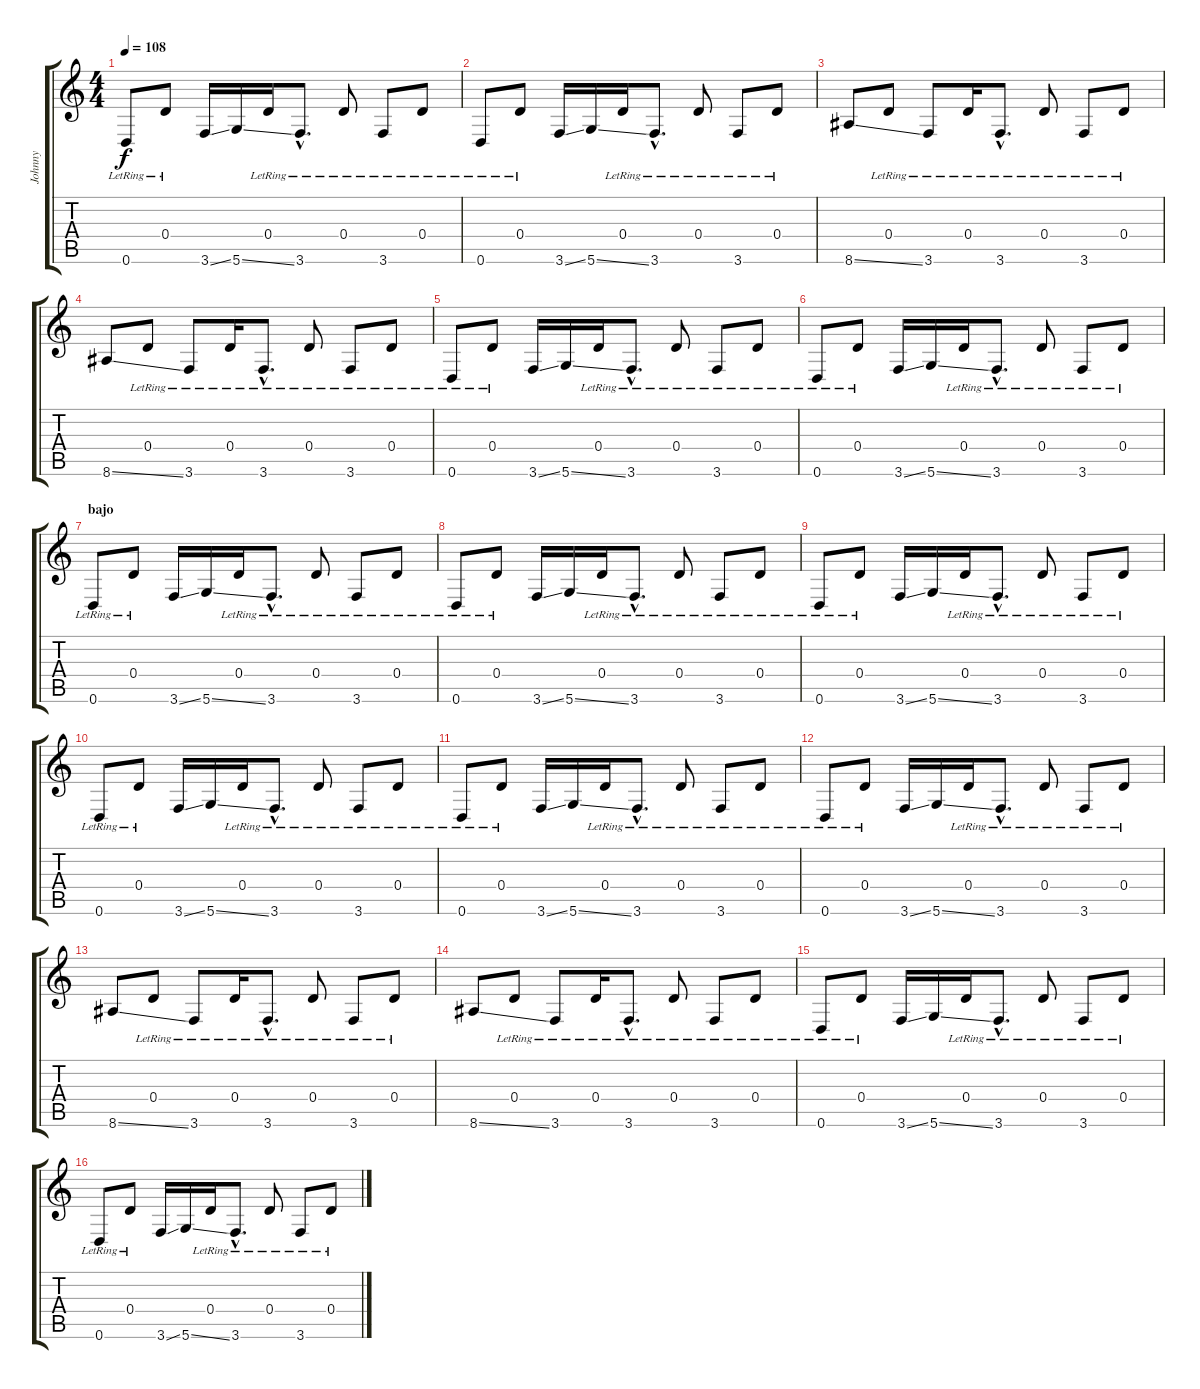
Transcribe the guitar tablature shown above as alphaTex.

\track ("Johnny" "Johnny") {instrument electricguitarclean}
\staff {score tabs}
\tuning (E4 B3 G3 D3 A2 D2) {hide}
\ts (4 4)
\tempo 108
\clef g2
\ks c
0.6{lr}.8{dy f} 0.4{lr}.8 3.6{ss}.16 5.6{ss}.16 0.4{lr}.16 3.6{hac lr}.8{d} 0.4{lr}.8 3.6{lr}.8 0.4{lr}.8 |
0.6{lr}.8 0.4{lr}.8 3.6{ss}.16 5.6{ss}.16 0.4{lr}.16 3.6{hac lr}.8{d} 0.4{lr}.8 3.6{lr}.8 0.4{lr}.8 |
8.6{ss}.8 0.4{lr}.8 3.6{lr}.8 0.4{lr}.16 3.6{hac lr}.8{d} 0.4{lr}.8 3.6{lr}.8 0.4{lr}.8 |
8.6{ss}.8 0.4{lr}.8 3.6{lr}.8 0.4{lr}.16 3.6{hac lr}.8{d} 0.4{lr}.8 3.6{lr}.8 0.4{lr}.8 |
0.6{lr}.8 0.4{lr}.8 3.6{ss}.16 5.6{ss}.16 0.4{lr}.16 3.6{hac lr}.8{d} 0.4{lr}.8 3.6{lr}.8 0.4{lr}.8 |
0.6{lr}.8 0.4{lr}.8 3.6{ss}.16 5.6{ss}.16 0.4{lr}.16 3.6{hac lr}.8{d} 0.4{lr}.8 3.6{lr}.8 0.4{lr}.8 |
\section ("" "bajo")
0.6{lr}.8 0.4{lr}.8 3.6{ss}.16 5.6{ss}.16 0.4{lr}.16 3.6{hac lr}.8{d} 0.4{lr}.8 3.6{lr}.8 0.4{lr}.8 |
0.6{lr}.8 0.4{lr}.8 3.6{ss}.16 5.6{ss}.16 0.4{lr}.16 3.6{hac lr}.8{d} 0.4{lr}.8 3.6{lr}.8 0.4{lr}.8 |
0.6{lr}.8 0.4{lr}.8 3.6{ss}.16 5.6{ss}.16 0.4{lr}.16 3.6{hac lr}.8{d} 0.4{lr}.8 3.6{lr}.8 0.4{lr}.8 |
0.6{lr}.8 0.4{lr}.8 3.6{ss}.16 5.6{ss}.16 0.4{lr}.16 3.6{hac lr}.8{d} 0.4{lr}.8 3.6{lr}.8 0.4{lr}.8 |
0.6{lr}.8 0.4{lr}.8 3.6{ss}.16 5.6{ss}.16 0.4{lr}.16 3.6{hac lr}.8{d} 0.4{lr}.8 3.6{lr}.8 0.4{lr}.8 |
0.6{lr}.8 0.4{lr}.8 3.6{ss}.16 5.6{ss}.16 0.4{lr}.16 3.6{hac lr}.8{d} 0.4{lr}.8 3.6{lr}.8 0.4{lr}.8 |
8.6{ss}.8 0.4{lr}.8 3.6{lr}.8 0.4{lr}.16 3.6{hac lr}.8{d} 0.4{lr}.8 3.6{lr}.8 0.4{lr}.8 |
8.6{ss}.8 0.4{lr}.8 3.6{lr}.8 0.4{lr}.16 3.6{hac lr}.8{d} 0.4{lr}.8 3.6{lr}.8 0.4{lr}.8 |
0.6{lr}.8 0.4{lr}.8 3.6{ss}.16 5.6{ss}.16 0.4{lr}.16 3.6{hac lr}.8{d} 0.4{lr}.8 3.6{lr}.8 0.4{lr}.8 |
0.6{lr}.8 0.4{lr}.8 3.6{ss}.16 5.6{ss}.16 0.4{lr}.16 3.6{hac lr}.8{d} 0.4{lr}.8 3.6{lr}.8 0.4{lr}.8
